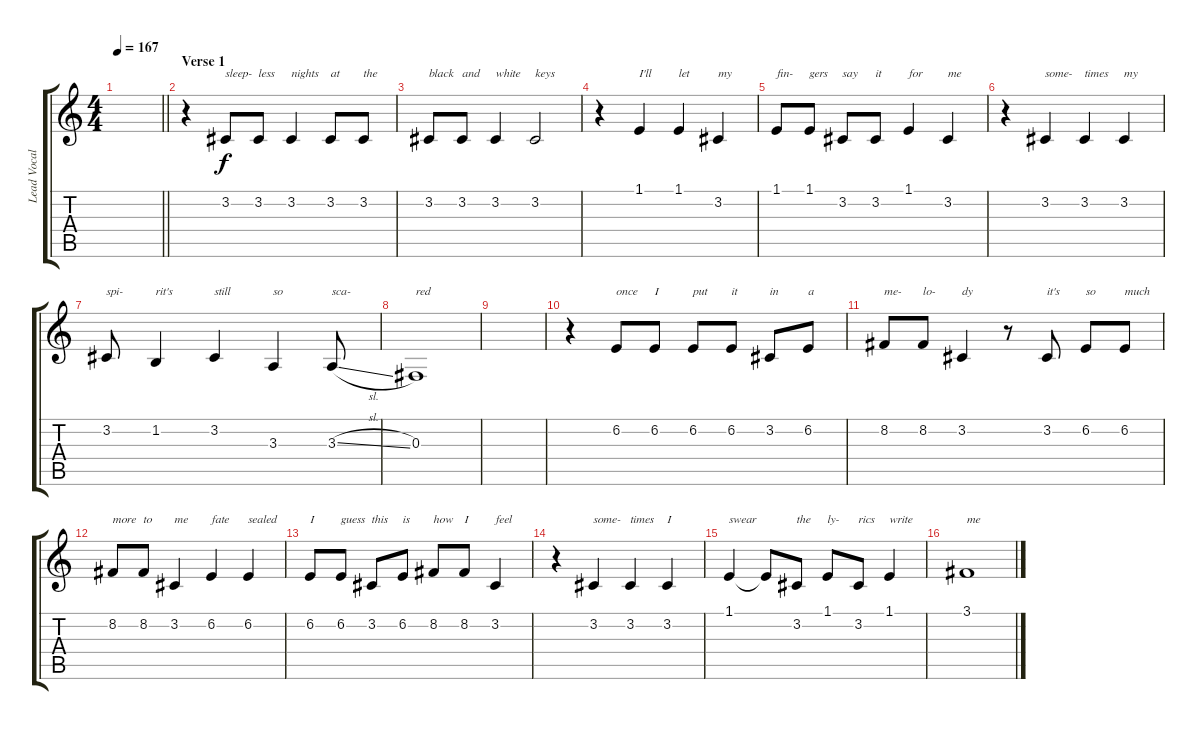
\track ("Lead Vocals" "Lead Vocal") {instrument altosax}
\staff {score tabs}
\tuning (Eb4 Bb3 Gb3 Db3 Ab2 Db2) {hide}
\ts (4 4)
\tempo 167
\clef g2
\barLineRight lightlight
\ks c
|
\section ("" "Verse 1")
r.4 3.2.8{txt "sleep-"} 3.2.8{txt "less"} 3.2.4{txt "nights"} 3.2.8{txt "at"} 3.2.8{txt "the"} |
3.2.8{txt "black"} 3.2.8{txt "and"} 3.2.4{txt "white"} 3.2.2{txt "keys"} |
r.4 1.1.4{txt "I'll"} 1.1.4{txt "let"} 3.2.4{txt "my"} |
1.1.8{txt "fin-"} 1.1.8{txt "gers"} 3.2.8{txt "say"} 3.2.8{txt "it"} 1.1.4{txt "for"} 3.2.4{txt "me"} |
r.4 3.2.4{txt "some-"} 3.2.4{txt "times"} 3.2.4{txt "my"} |
3.2.8{txt "spi-"} 1.2.4{txt "rit's"} 3.2.4{txt "still"} 3.3.4{txt "so"} 3.3{sl}.8{txt "sca-"} |
0.3.1{txt "red"} |
|
r.4 6.2.8{txt "once"} 6.2.8{txt "I"} 6.2.8{txt "put"} 6.2.8{txt "it"} 3.2.8{txt "in"} 6.2.8{txt "a"} |
8.2.8{txt "me-"} 8.2.8{txt "lo-"} 3.2.4{txt "dy"} r.8 3.2.8{txt "it's"} 6.2.8{txt "so"} 6.2.8{txt "much"} |
8.2.8{txt "more"} 8.2.8{txt "to"} 3.2.4{txt "me"} 6.2.4{txt "fate"} 6.2.4{txt "sealed"} |
6.2.8{txt "I"} 6.2.8{txt "guess"} 3.2.8{txt "this"} 6.2.8{txt "is"} 8.2.8{txt "how"} 8.2.8{txt "I"} 3.2.4{txt "feel"} |
r.4 3.2.4{txt "some-"} 3.2.4{txt "times"} 3.2.4{txt "I"} |
1.1.4{txt "swear"} 1.1{t}.8 3.2.8{txt "the"} 1.1.8{txt "ly-"} 3.2.8{txt "rics"} 1.1.4{txt "write"} |
3.1.1{txt "me"}
